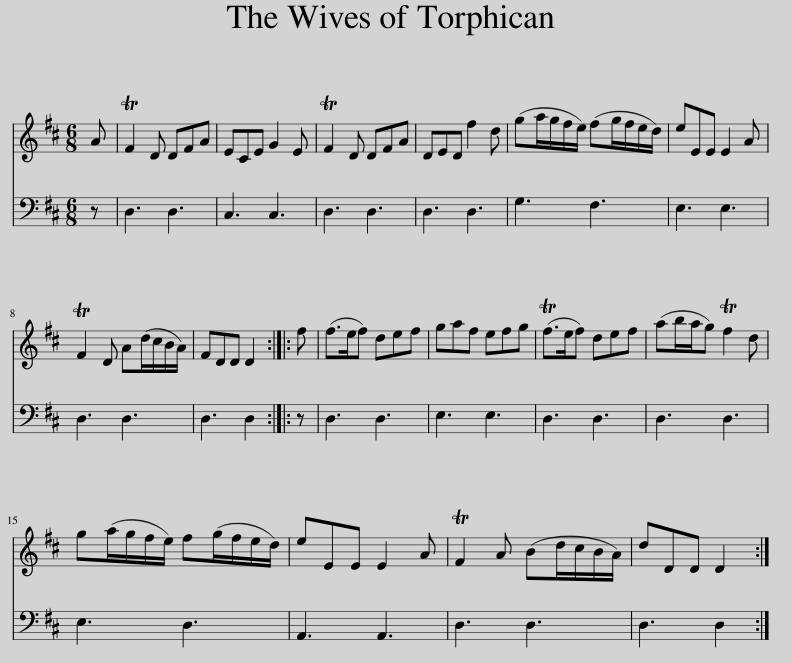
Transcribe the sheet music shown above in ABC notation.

X:1
%%score 1 2
L:1/8
M:6/8
I:linebreak $
K:D
V:1 treble
V:2 bass
V:1
 A | TF2 D DFA | ECE G2 E | TF2 D DFA | DED f2 d | %5
 (ga/g/f/e/) (fg/f/e/d/) | eEE E2 A |$ TF2 D A(d/c/B/A/) | FDD D2 :: f | %10
 (f>ef) def | gaf efg | (Tf>ef) def | (ab/a/g) Tf2 d |$ g(a/g/f/e/) f(g/f/e/d/) | %15
 eEE E2 A | TF2 A (Bd/c/B/A/) | dDD D2 :| %18
V:2
 z | D,3 D,3 | C,3 C,3 | D,3 D,3 | D,3 D,3 | %5
 G,3 F,3 | E,3 E,3 |$ D,3 D,3 | D,3 D,2 :: z | %10
 D,3 D,3 | E,3 E,3 | D,3 D,3 | D,3 D,3 |$ E,3 D,3 | %15
 A,,3 A,,3 | D,3 D,3 | D,3 D,2 :| %18
